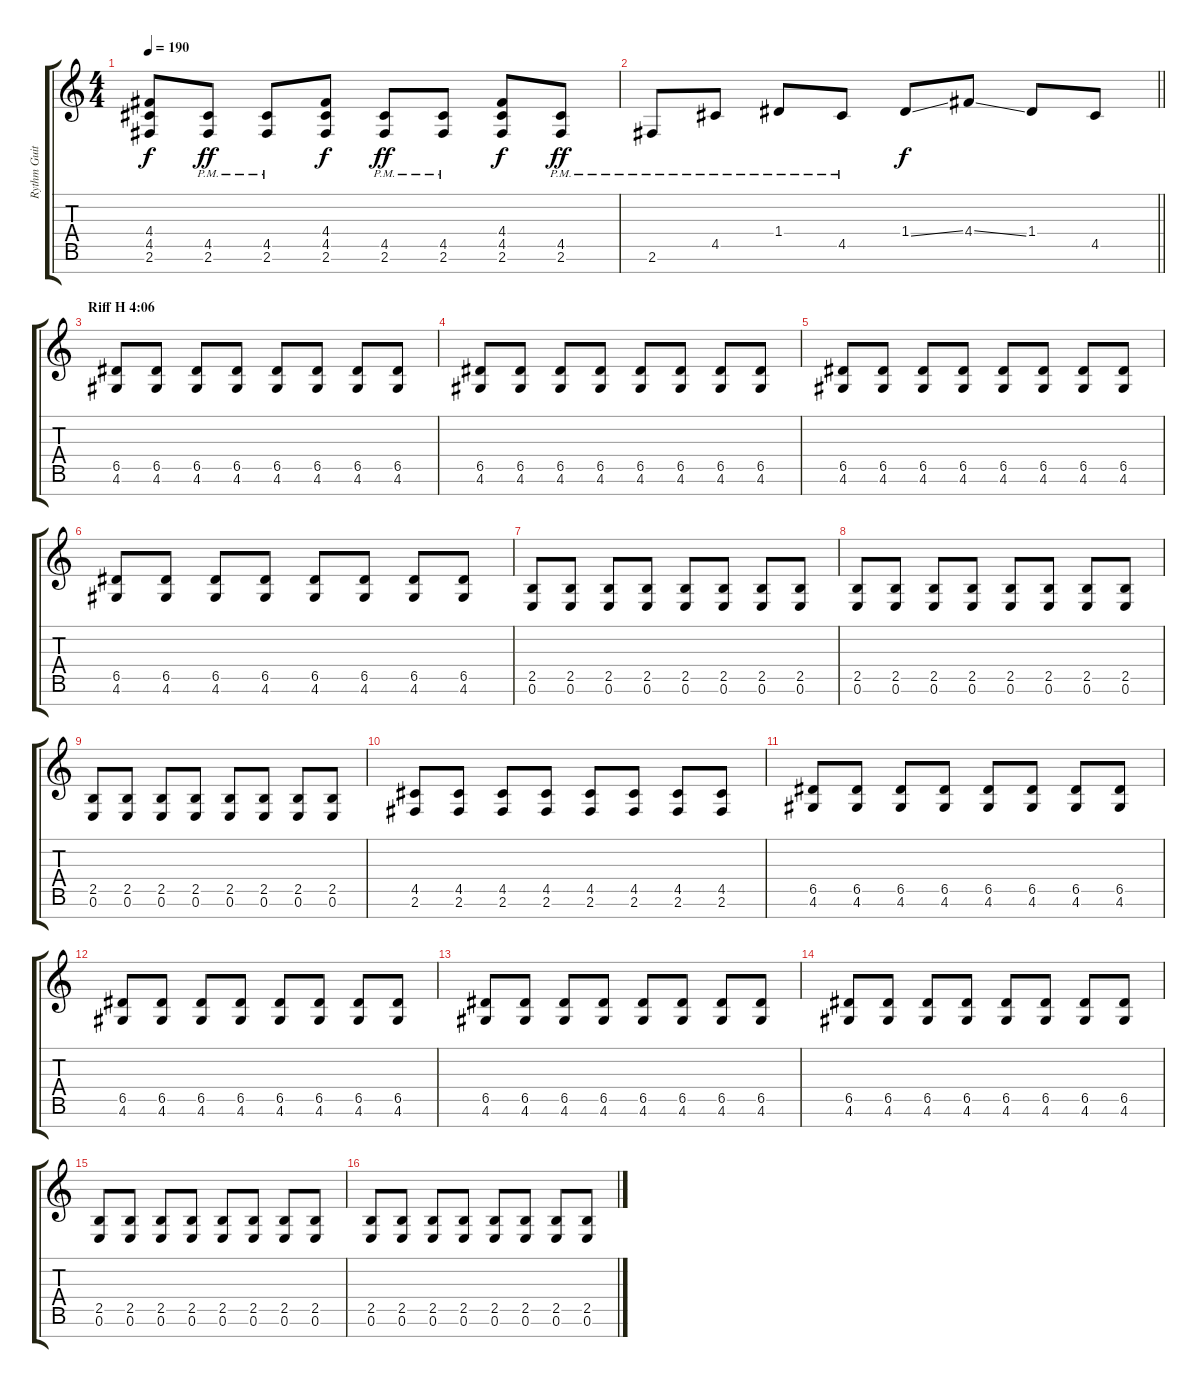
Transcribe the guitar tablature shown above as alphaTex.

\track ("Rythm Guitar" "Rythm Guit") {instrument distortionguitar}
\staff {score tabs}
\tuning (E4 B3 G3 D3 A2 E2 B1) {hide}
\ts (4 4)
\tempo 190
\clef g2
\ks c
(4.4 4.5 2.6).8{dy f} (4.5{pm} 2.6{pm}).8{dy ff} (4.5{pm} 2.6{pm}).8 (4.4 4.5 2.6).8{dy f} (4.5{pm} 2.6{pm}).8{dy ff} (4.5{pm} 2.6{pm}).8 (4.4 4.5 2.6).8{dy f} (4.5{pm} 2.6{pm}).8{dy ff} |
\barLineRight lightlight
2.6{pm}.8 4.5{pm}.8 1.4{pm}.8 4.5{pm}.8 1.4{ss}.8{dy f} 4.4{ss}.8 1.4.8 4.5.8 |
\section ("" "Riff H 4:06")
(6.5 4.6).8 (6.5 4.6).8 (6.5 4.6).8 (6.5 4.6).8 (6.5 4.6).8 (6.5 4.6).8 (6.5 4.6).8 (6.5 4.6).8 |
(6.5 4.6).8 (6.5 4.6).8 (6.5 4.6).8 (6.5 4.6).8 (6.5 4.6).8 (6.5 4.6).8 (6.5 4.6).8 (6.5 4.6).8 |
(6.5 4.6).8 (6.5 4.6).8 (6.5 4.6).8 (6.5 4.6).8 (6.5 4.6).8 (6.5 4.6).8 (6.5 4.6).8 (6.5 4.6).8 |
(6.5 4.6).8 (6.5 4.6).8 (6.5 4.6).8 (6.5 4.6).8 (6.5 4.6).8 (6.5 4.6).8 (6.5 4.6).8 (6.5 4.6).8 |
(2.5 0.6).8 (2.5 0.6).8 (2.5 0.6).8 (2.5 0.6).8 (2.5 0.6).8 (2.5 0.6).8 (2.5 0.6).8 (2.5 0.6).8 |
(2.5 0.6).8 (2.5 0.6).8 (2.5 0.6).8 (2.5 0.6).8 (2.5 0.6).8 (2.5 0.6).8 (2.5 0.6).8 (2.5 0.6).8 |
(2.5 0.6).8 (2.5 0.6).8 (2.5 0.6).8 (2.5 0.6).8 (2.5 0.6).8 (2.5 0.6).8 (2.5 0.6).8 (2.5 0.6).8 |
(4.5 2.6).8 (4.5 2.6).8 (4.5 2.6).8 (4.5 2.6).8 (4.5 2.6).8 (4.5 2.6).8 (4.5 2.6).8 (4.5 2.6).8 |
(6.5 4.6).8 (6.5 4.6).8 (6.5 4.6).8 (6.5 4.6).8 (6.5 4.6).8 (6.5 4.6).8 (6.5 4.6).8 (6.5 4.6).8 |
(6.5 4.6).8 (6.5 4.6).8 (6.5 4.6).8 (6.5 4.6).8 (6.5 4.6).8 (6.5 4.6).8 (6.5 4.6).8 (6.5 4.6).8 |
(6.5 4.6).8 (6.5 4.6).8 (6.5 4.6).8 (6.5 4.6).8 (6.5 4.6).8 (6.5 4.6).8 (6.5 4.6).8 (6.5 4.6).8 |
(6.5 4.6).8 (6.5 4.6).8 (6.5 4.6).8 (6.5 4.6).8 (6.5 4.6).8 (6.5 4.6).8 (6.5 4.6).8 (6.5 4.6).8 |
(2.5 0.6).8 (2.5 0.6).8 (2.5 0.6).8 (2.5 0.6).8 (2.5 0.6).8 (2.5 0.6).8 (2.5 0.6).8 (2.5 0.6).8 |
(2.5 0.6).8 (2.5 0.6).8 (2.5 0.6).8 (2.5 0.6).8 (2.5 0.6).8 (2.5 0.6).8 (2.5 0.6).8 (2.5 0.6).8
